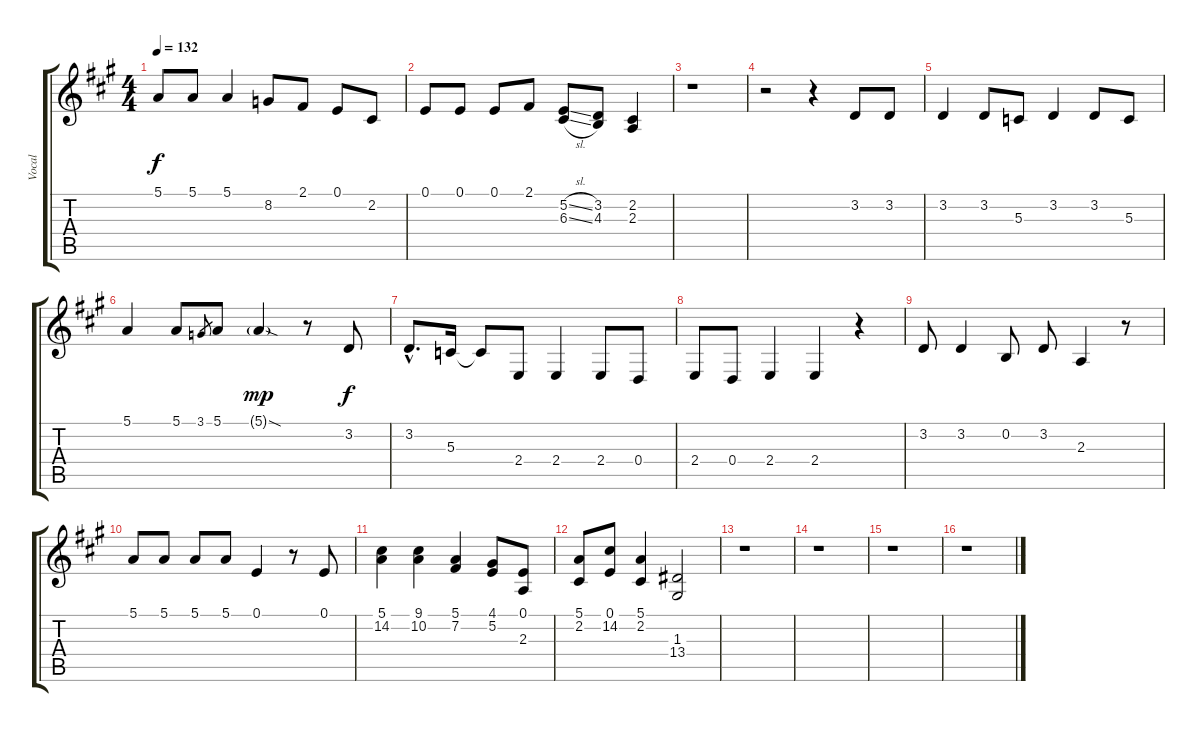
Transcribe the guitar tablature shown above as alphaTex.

\track ("Vocal" "Vocal") {instrument cello}
\staff {score tabs}
\tuning (E4 B3 G3 D3 A2 E2) {hide}
\ts (4 4)
\tempo 132
\clef g2
\ks a
5.1.8{dy f} 5.1.8 5.1.4 8.2.8 2.1.8 0.1.8 2.2.8 |
0.1.8 0.1.8 0.1.8 2.1.8 (5.2{sl} 6.3{sl}).8 (3.2 4.3).8 (2.2 2.3).4 |
r.1 |
r.2 r.4 3.2.8 3.2.8 |
3.2.4 3.2.8 5.3.8 3.2.4 3.2.8 5.3.8 |
5.1.4 5.1.8 3.1.8{gr} 5.1.8 5.1{sod g}.4{dy mp} r.8 3.2.8{dy f} |
3.2{hac}.8{d} 5.3.16 5.3{t}.8 2.4.8 2.4.4 2.4.8 0.4.8 |
2.4.8 0.4.8 2.4.4 2.4.4 r.4 |
3.2.8 3.2.4 0.2.8 3.2.8 2.3.4 r.8 |
5.1.8 5.1.8 5.1.8 5.1.8 0.1.4 r.8 0.1.8 |
(5.1 14.2).4 (9.1 10.2).4 (5.1 7.2).4 (4.1 5.2).8 (0.1 2.3).8 |
(5.1 2.2).8 (0.1 14.2).8 (5.1 2.2).4 (1.3 13.4).2 |
r.1 |
r.1 |
r.1 |
r.1
